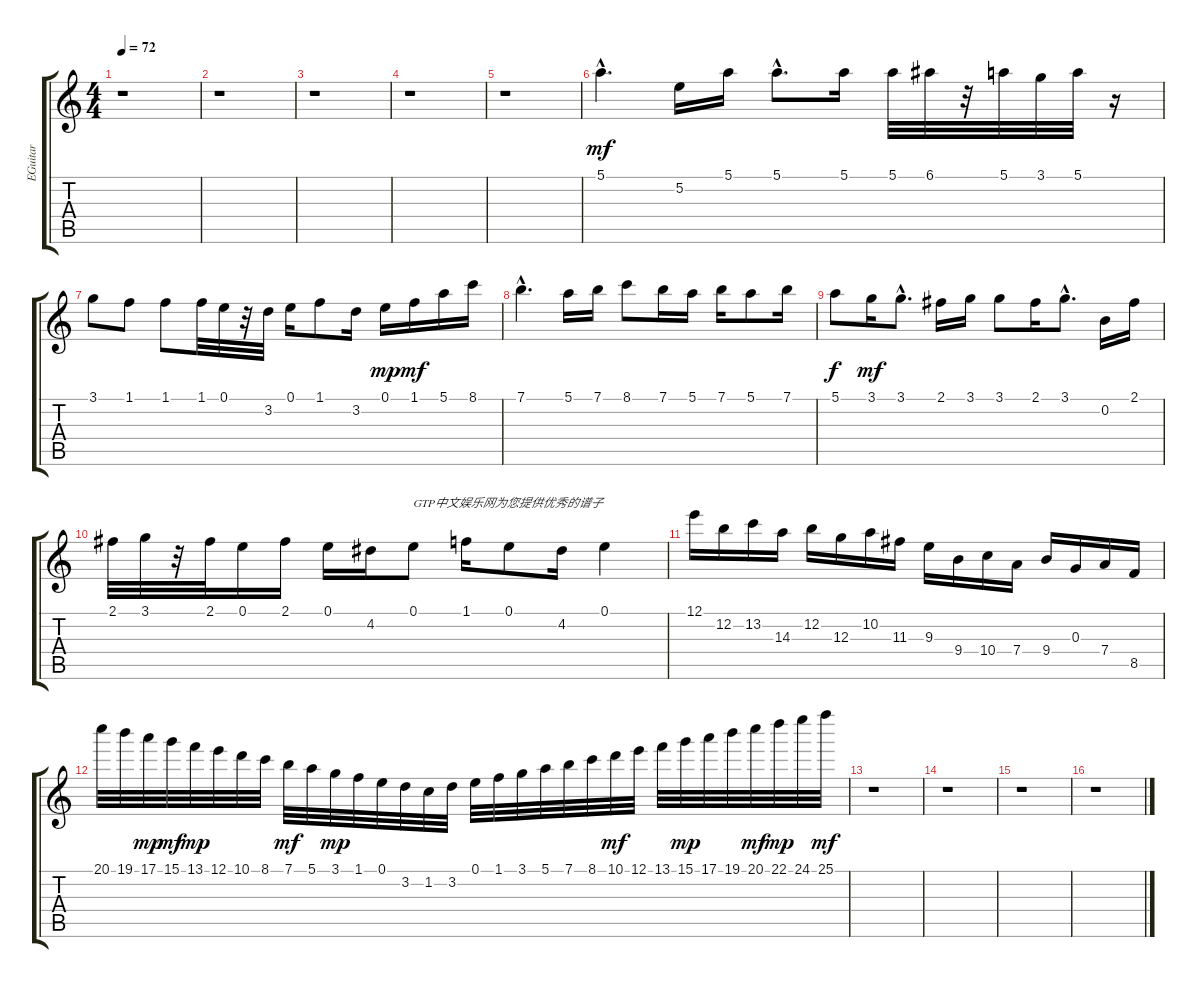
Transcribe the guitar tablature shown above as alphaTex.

\track ("EGuitar" "EGuitar") {instrument distortionguitar}
\staff {score tabs}
\tuning (E4 B3 G3 D3 A2 E2) {hide}
\ts (4 4)
\tempo 72
\clef g2
\ks c
r.1{dy mf} |
r.1 |
r.1 |
r.1 |
r.1 |
5.1{hac}.4{d} 5.2.16 5.1.16 5.1{hac}.8{d} 5.1.16 5.1.32 6.1.32 r.32 5.1.32 3.1.32 5.1.32 r.16 |
3.1.8 1.1.8 1.1.8 1.1.32 0.1.32 r.32 3.2.32 0.1.16 1.1.8 3.2.16 0.1.16{dy mp} 1.1.16{dy mf} 5.1.16 8.1.16 |
7.1{hac}.4{d} 5.1.16 7.1.16 8.1.8 7.1.16 5.1.16 7.1.16 5.1.8 7.1.16 |
5.1.8{dy f} 3.1.16{dy mf} 3.1{hac}.8{d} 2.1.16 3.1.16 3.1.8 2.1.16 3.1{hac}.8{d} 0.2.16 2.1.16 |
2.1.32 3.1.32 r.32 2.1.32 0.1.16 2.1.16 0.1.16 4.2.16 0.1.8{txt "GTP中文娱乐网为您提供优秀的谱子"} 1.1.16 0.1.8 4.2.16 0.1.4 |
12.1.16 12.2.16 13.2.16 14.3.16 12.2.16 12.3.16 10.2.16 11.3.16 9.3.16 9.4.16 10.4.16 7.4.16 9.4.16 0.3.16 7.4.16 8.5.16 |
20.1.32 19.1.32 17.1.32{dy mp} 15.1.32{dy mf} 13.1.32{dy mp} 12.1.32 10.1.32 8.1.32 7.1.32{dy mf} 5.1.32 3.1.32{dy mp} 1.1.32 0.1.32 3.2.32 1.2.32 3.2.32 0.1.32 1.1.32 3.1.32 5.1.32 7.1.32 8.1.32 10.1.32{dy mf} 12.1.32 13.1.32 15.1.32{dy mp} 17.1.32 19.1.32 20.1.32{dy mf} 22.1.32{dy mp} 24.1.32 25.1.32{dy mf} |
r.1 |
r.1 |
r.1 |
r.1
